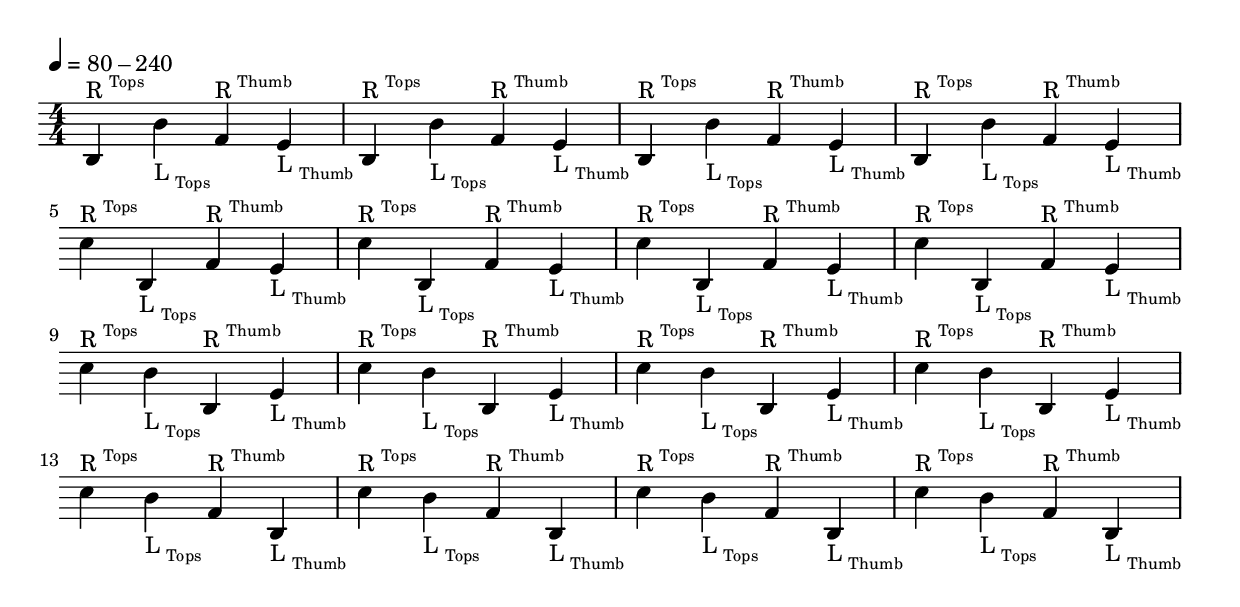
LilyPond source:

\version "2.24.1"
\include "../global.ly"

\layout {
  indent = -3.5
}

\relative {
  \defaultScoreSettings
  \tempo 4 = 80 - 240
  \time 4/4

  \repeat unfold 4 {  b4^\RTopsTop  b'_\LTopsBtm   f^\RThumbTop   e_\LThumbBtm } \break
  \repeat unfold 4 { c'4^\RTopsTop  b,_\LTopsBtm  f'^\RThumbTop   e_\LThumbBtm } \break
  \repeat unfold 4 { c'4^\RTopsTop   b_\LTopsBtm  b,^\RThumbTop   e_\LThumbBtm } \break
  \repeat unfold 4 { c'4^\RTopsTop   b_\LTopsBtm   f^\RThumbTop  b,_\LThumbBtm } \break
}